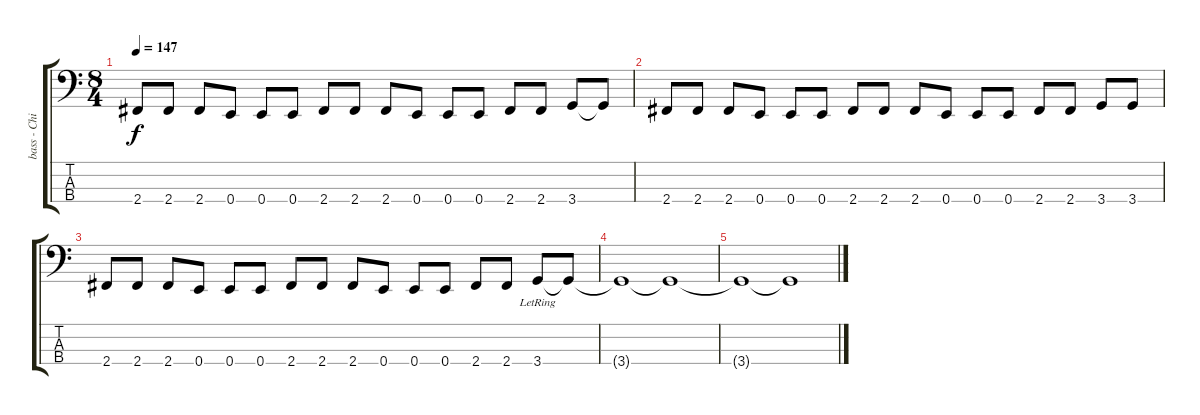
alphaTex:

\track ("bass - Chi" "bass - Chi") {instrument electricbassfinger}
\staff {score tabs}
\tuning (G2 D2 A1 E1) {hide}
\ts (8 4)
\tempo 147
\clef f4
\ks c
2.4.8{dy f} 2.4.8 2.4.8 0.4.8 0.4.8 0.4.8 2.4.8 2.4.8 2.4.8 0.4.8 0.4.8 0.4.8 2.4.8 2.4.8 3.4.8 3.4{t}.8 |
2.4.8 2.4.8 2.4.8 0.4.8 0.4.8 0.4.8 2.4.8 2.4.8 2.4.8 0.4.8 0.4.8 0.4.8 2.4.8 2.4.8 3.4.8 3.4.8 |
2.4.8 2.4.8 2.4.8 0.4.8 0.4.8 0.4.8 2.4.8 2.4.8 2.4.8 0.4.8 0.4.8 0.4.8 2.4.8 2.4.8 3.4{lr}.8 3.4{t}.8 |
3.4{t}.1 3.4{t}.1 |
3.4{t}.1 3.4{t}.1
